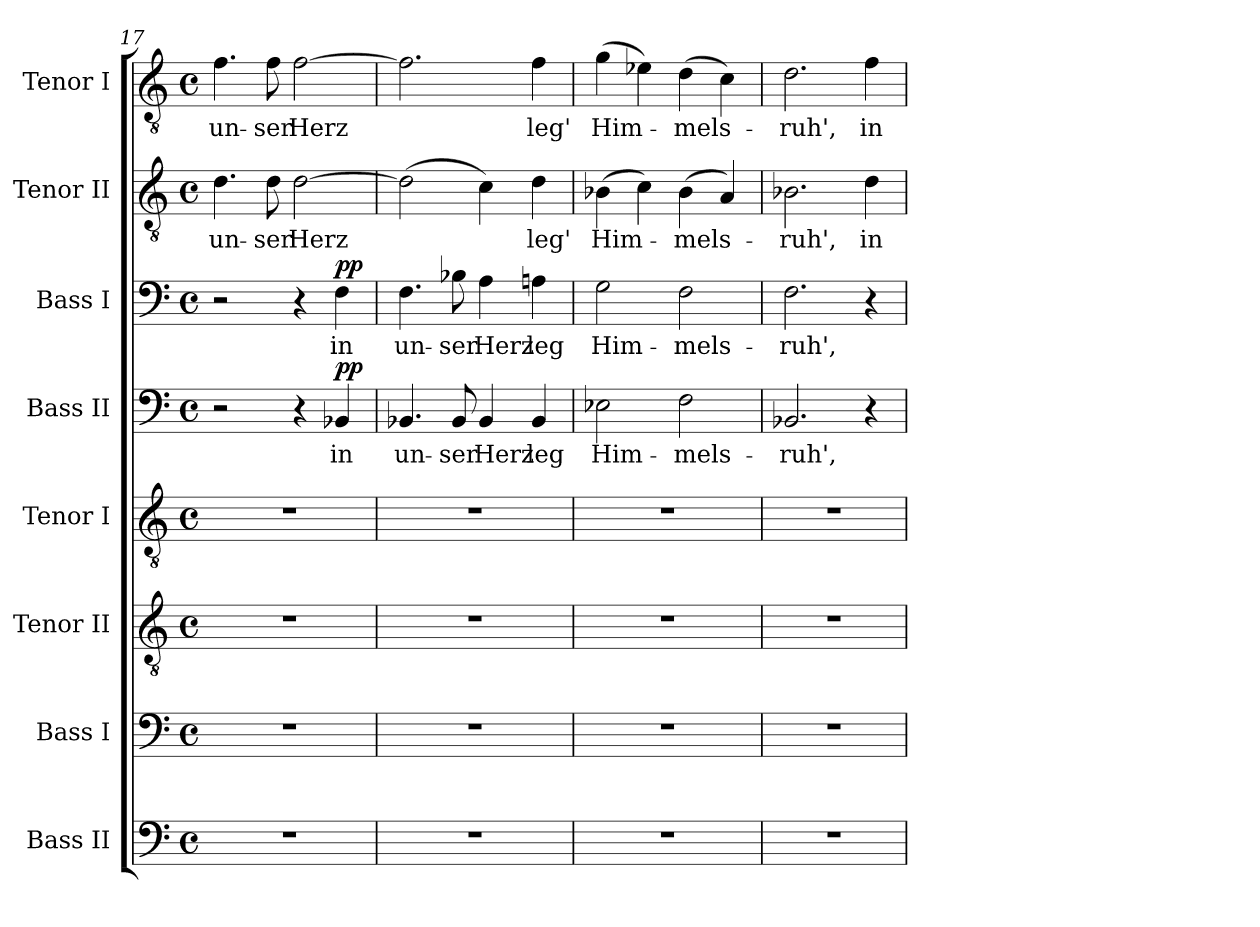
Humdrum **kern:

**kern	**kern	**kern	**kern	**kern	**text	**dynam	**kern	**text	**dynam	**kern	**text	**kern	**text
*part8	*part7	*part6	*part5	*part4	*part4	*part4	*part3	*part3	*part3	*part2	*part2	*part1	*part1
*staff8	*staff7	*staff6	*staff5	*staff4	*staff4	*staff4	*staff3	*staff3	*staff3	*staff2	*staff2	*staff1	*staff1
*I"Bass II	*I"Bass I	*I"Tenor II	*I"Tenor I	*I"Bass II	*	*	*I"Bass I	*	*	*I"Tenor II	*	*I"Tenor I	*
*I'B.	*I'B.	*I'T.	*I'T.	*I'B.	*	*	*I'B.	*	*	*I'T.	*	*I'T.	*
*clefF4	*clefF4	*clefGv2	*clefGv2	*clefF4	*	*	*clefF4	*	*	*clefGv2	*	*clefGv2	*
*	*	*ITrd7c12	*ITrd7c12	*	*	*	*	*	*	*ITrd7c12	*	*ITrd7c12	*
*k[]	*k[]	*k[]	*k[]	*k[]	*	*	*k[]	*	*	*k[]	*	*k[]	*
*C:	*C:	*C:	*C:	*C:	*	*	*C:	*	*	*C:	*	*C:	*
*M4/4	*M4/4	*M4/4	*M4/4	*M4/4	*	*	*M4/4	*	*	*M4/4	*	*M4/4	*
*met(c)	*met(c)	*met(c)	*met(c)	*met(c)	*	*	*met(c)	*	*	*met(c)	*	*met(c)	*
=17	=17	=17	=17	=17	=17	=17	=17	=17	=17	=17	=17	=17	=17
!	!	!	!	!	!	!	!	!	!	!	!LO:LY:b:color=#000000	!	!
!	!	!	!	!	!	!	!	!	!	!	!	!	!LO:LY:b:color=#000000
1r	1r	1r	1r	2r	.	.	2r	.	.	4.Di\	un-	4.Fi\	un-
!	!	!	!	!	!	!	!	!	!	!	!LO:LY:b:color=#000000	!	!
!	!	!	!	!	!	!	!	!	!	!	!	!	!LO:LY:b:color=#000000
.	.	.	.	.	.	.	.	.	.	8Di\	-ser	8Fi\	-ser
!	!	!	!	!	!	!	!	!	!	!	!LO:LY:b:color=#000000	!	!
!	!	!	!	!	!	!	!	!	!	!	!	!	!LO:LY:b:color=#000000
.	.	.	.	4r	.	.	4r	.	.	[2Di\	Herz	[2Fi\	Herz
!	!	!	!	!	!LO:LY:b:color=#000000	!	!	!	!	!	!	!	!
!	!	!	!	!	!	!	!	!LO:LY:b:color=#000000	!	!	!	!	!
.	.	.	.	4BB-Xi/	in	pp	4Fi\	in	pp	.	.	.	.
!!LO:PB:g=z
=18	=18	=18	=18	=18	=18	=18	=18	=18	=18	=18	=18	=18	=18
!	!	!	!	!	!LO:LY:b:color=#000000	!	!	!	!	!	!	!	!
!	!	!	!	!	!	!	!	!LO:LY:b:color=#000000	!	!	!	!	!
1r	1r	1r	1r	4.BB-Xi/	un-	.	4.Fi\	un-	.	(2Di\]	.	2.Fi\]	.
!	!	!	!	!	!LO:LY:b:color=#000000	!	!	!	!	!	!	!	!
!	!	!	!	!	!	!	!	!LO:LY:b:color=#000000	!	!	!	!	!
.	.	.	.	8BB-i/	-ser	.	8B-Xi\	-ser	.	.	.	.	.
!	!	!	!	!	!LO:LY:b:color=#000000	!	!	!	!	!	!	!	!
!	!	!	!	!	!	!	!	!LO:LY:b:color=#000000	!	!	!	!	!
.	.	.	.	4BB-i/	Herz	.	4Ai\	Herz	.	4Ci\)	.	.	.
!	!	!	!	!	!LO:LY:b:color=#000000	!	!	!	!	!	!	!	!
!	!	!	!	!	!	!	!	!LO:LY:b:color=#000000	!	!	!	!	!
!	!	!	!	!	!	!	!	!	!	!	!LO:LY:b:color=#000000	!	!
!	!	!	!	!	!	!	!	!	!	!	!	!	!LO:LY:b:color=#000000
.	.	.	.	4BB-i/	leg	.	4Ani\	leg	.	4Di\	leg'	4Fi\	leg'
=19	=19	=19	=19	=19	=19	=19	=19	=19	=19	=19	=19	=19	=19
!	!	!	!	!	!LO:LY:b:color=#000000	!	!	!	!	!	!	!	!
!	!	!	!	!	!	!	!	!LO:LY:b:color=#000000	!	!	!	!	!
!	!	!	!	!	!	!	!	!	!	!	!LO:LY:b:color=#000000	!	!
!	!	!	!	!	!	!	!	!	!	!	!	!	!LO:LY:b:color=#000000
1r	1r	1r	1r	2E-Xi\	Him-	.	2Gi\	Him-	.	(4BB-Xi\	Him-	(4Gi\	Him-
.	.	.	.	.	.	.	.	.	.	4Ci\)	.	4E-Xi\)	.
!	!	!	!	!	!LO:LY:b:color=#000000	!	!	!	!	!	!	!	!
!	!	!	!	!	!	!	!	!LO:LY:b:color=#000000	!	!	!	!	!
!	!	!	!	!	!	!	!	!	!	!	!LO:LY:b:color=#000000	!	!
!	!	!	!	!	!	!	!	!	!	!	!	!	!LO:LY:b:color=#000000
.	.	.	.	2Fi\	-mels-	.	2Fi\	-mels-	.	(4BB-i\	-mels-	(4Di\	-mels-
.	.	.	.	.	.	.	.	.	.	4AAi/)	.	4Ci\)	.
=20	=20	=20	=20	=20	=20	=20	=20	=20	=20	=20	=20	=20	=20
!	!	!	!	!	!LO:LY:b:color=#000000	!	!	!	!	!	!	!	!
!	!	!	!	!	!	!	!	!LO:LY:b:color=#000000	!	!	!	!	!
!	!	!	!	!	!	!	!	!	!	!	!LO:LY:b:color=#000000	!	!
!	!	!	!	!	!	!	!	!	!	!	!	!	!LO:LY:b:color=#000000
1r	1r	1r	1r	2.BB-Xi/	-ruh',	.	2.Fi\	-ruh',	.	2.BB-Xi\	-ruh',	2.Di\	-ruh',
!	!	!	!	!	!	!	!	!	!	!	!LO:LY:b:color=#000000	!	!
!	!	!	!	!	!	!	!	!	!	!	!	!	!LO:LY:b:color=#000000
.	.	.	.	4r	.	.	4r	.	.	4Di\	in	4Fi\	in
=	=	=	=	=	=	=	=	=	=	=	=	=	=
*-	*-	*-	*-	*-	*-	*-	*-	*-	*-	*-	*-	*-	*-
